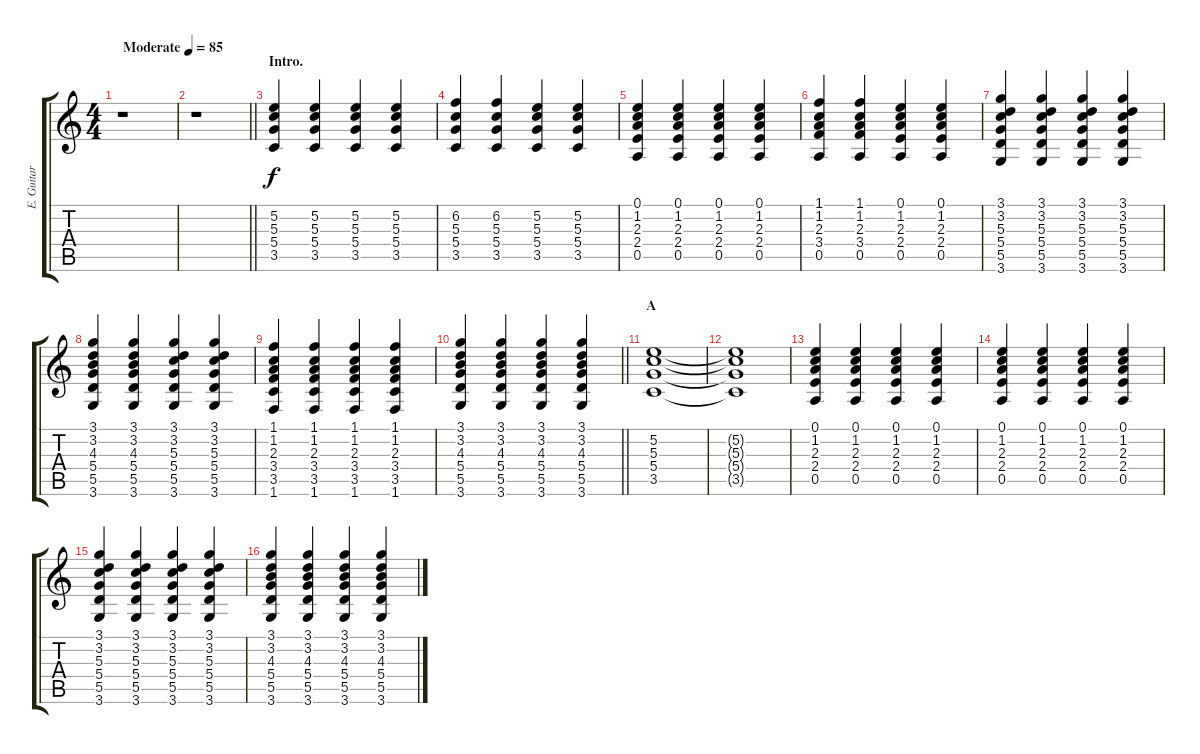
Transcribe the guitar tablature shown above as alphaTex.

\track ("E. Guitar II" "E. Guitar ") {instrument overdrivenguitar}
\staff {score tabs}
\tuning (E4 B3 G3 D3 A2 E2) {hide}
\ts (4 4)
\tempo (85 "Moderate")
\clef g2
\ks c
r.1{dy f instrument overdrivenguitar} |
\barLineRight lightlight
r.1 |
\section ("" "Intro.")
(5.2 5.3 5.4 3.5).4 (5.2 5.3 5.4 3.5).4 (5.2 5.3 5.4 3.5).4 (5.2 5.3 5.4 3.5).4 |
(6.2 5.3 5.4 3.5).4 (6.2 5.3 5.4 3.5).4 (5.2 5.3 5.4 3.5).4 (5.2 5.3 5.4 3.5).4 |
(0.1 1.2 2.3 2.4 0.5).4 (0.1 1.2 2.3 2.4 0.5).4 (0.1 1.2 2.3 2.4 0.5).4 (0.1 1.2 2.3 2.4 0.5).4 |
(1.1 1.2 2.3 3.4 0.5).4 (1.1 1.2 2.3 3.4 0.5).4 (0.1 1.2 2.3 2.4 0.5).4 (0.1 1.2 2.3 2.4 0.5).4 |
(3.1 3.2 5.3 5.4 5.5 3.6).4 (3.1 3.2 5.3 5.4 5.5 3.6).4 (3.1 3.2 5.3 5.4 5.5 3.6).4 (3.1 3.2 5.3 5.4 5.5 3.6).4 |
(3.1 3.2 4.3 5.4 5.5 3.6).4 (3.1 3.2 4.3 5.4 5.5 3.6).4 (3.1 3.2 5.3 5.4 5.5 3.6).4 (3.1 3.2 5.3 5.4 5.5 3.6).4 |
(1.1 1.2 2.3 3.4 3.5 1.6).4 (1.1 1.2 2.3 3.4 3.5 1.6).4 (1.1 1.2 2.3 3.4 3.5 1.6).4 (1.1 1.2 2.3 3.4 3.5 1.6).4 |
\barLineRight lightlight
(3.1 3.2 4.3 5.4 5.5 3.6).4 (3.1 3.2 4.3 5.4 5.5 3.6).4 (3.1 3.2 4.3 5.4 5.5 3.6).4 (3.1 3.2 4.3 5.4 5.5 3.6).4 |
\section ("" "A")
(5.2 5.3 5.4 3.5).1 |
(5.2{t} 5.3{t} 5.4{t} 3.5{t}).1 |
(0.1 1.2 2.3 2.4 0.5).4 (0.1 1.2 2.3 2.4 0.5).4 (0.1 1.2 2.3 2.4 0.5).4 (0.1 1.2 2.3 2.4 0.5).4 |
(0.1 1.2 2.3 2.4 0.5).4 (0.1 1.2 2.3 2.4 0.5).4 (0.1 1.2 2.3 2.4 0.5).4 (0.1 1.2 2.3 2.4 0.5).4 |
(3.1 3.2 5.3 5.4 5.5 3.6).4 (3.1 3.2 5.3 5.4 5.5 3.6).4 (3.1 3.2 5.3 5.4 5.5 3.6).4 (3.1 3.2 5.3 5.4 5.5 3.6).4 |
(3.1 3.2 4.3 5.4 5.5 3.6).4 (3.1 3.2 4.3 5.4 5.5 3.6).4 (3.1 3.2 4.3 5.4 5.5 3.6).4 (3.1 3.2 4.3 5.4 5.5 3.6).4
